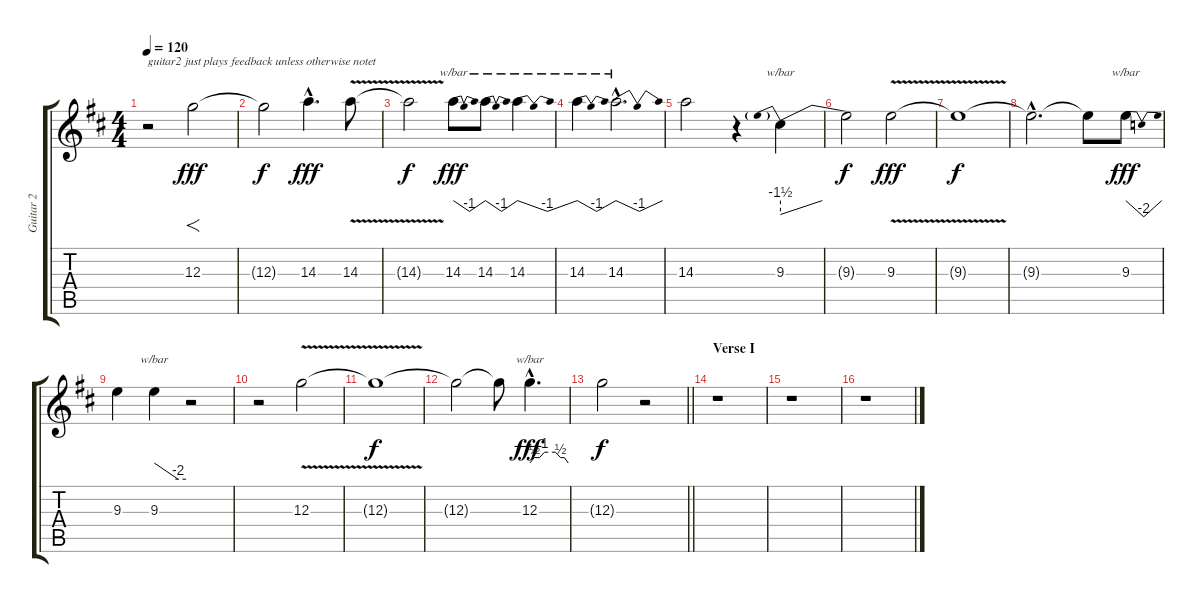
\track ("Guitar 2" "Guitar 2") {instrument distortionguitar}
\staff {score tabs}
\tuning (E4 B3 G3 D3 A2 E2) {hide}
\ts (4 4)
\tempo 120
\clef g2
\ks d
r.2{txt "guitar2 just plays feedback unless otherwise notet" dy fff instrument distortionguitar} 12.3.2{f} |
12.3{t}.2{dy f} 14.3{hac}.4{d dy fff} 14.3{v}.8 |
14.3{t}.2{dy f} 14.3.8{tbe (dip default 0 0 30 -4 60 0) dy fff} 14.3.8{tbe (dip default 0 0 30 -4 60 0)} 14.3.4{tbe (dip default 0 0 30 -4 60 0)} |
14.3.4{tbe (dip default 0 0 30 -4 60 0)} 14.3{hac}.2{d tbe (dip default 0 0 30 -4 60 0)} |
14.3.2 r.4 9.3.4{tbe (predivedive default 0 -6 60 0)} |
9.3{t}.2{dy f} 9.3{v}.2{dy fff} |
9.3{t}.1{dy f} |
9.3{hac t}.2{d} 9.3{t}.8 9.3.8{tbe (dip default 0 0 30 -8 60 0) dy fff} |
9.3.4 9.3.4{tbe (custom default 0 0 45 -8 60 -8)} r.2 |
r.2 12.3{v}.2 |
12.3{t}.1{dy f} |
12.3{t}.2 12.3{t}.8 12.3{hac}.4{d tbe (custom default 0 0 7 2 15 2 23 4 40 4 48 2 54 2 60 0) dy fff} |
\barLineRight lightlight
12.3{t}.2{dy f} r.2 |
\section ("" "Verse I")
r.1 |
r.1 |
r.1
